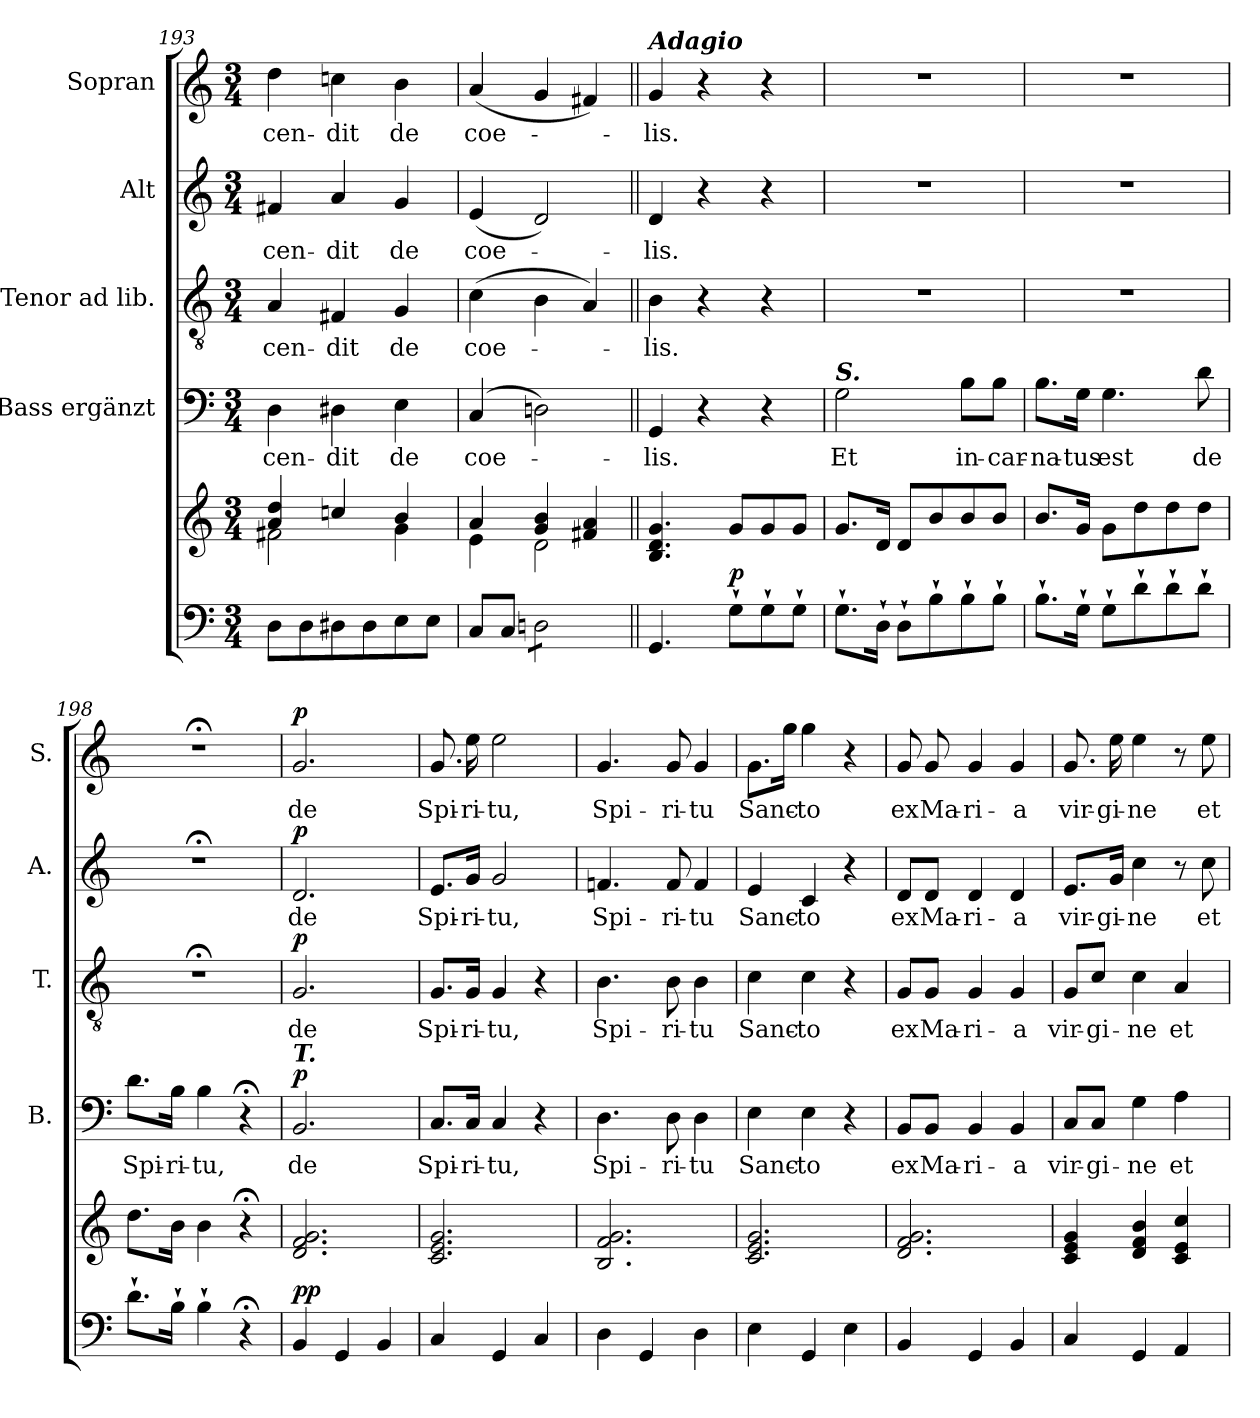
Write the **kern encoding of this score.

**kern	**kern	**dynam	**kern	**text	**dynam	**kern	**text	**dynam	**kern	**text	**dynam	**kern	**text	**dynam
*part5	*part5	*part5	*part4	*part4	*part4	*part3	*part3	*part3	*part2	*part2	*part2	*part1	*part1	*part1
*staff6	*staff5	*staff5/6	*staff4	*staff4	*staff4	*staff3	*staff3	*staff3	*staff2	*staff2	*staff2	*staff1	*staff1	*staff1
*	*	*	*I"Bass ergänzt	*	*	*I"Tenor ad lib.	*	*	*I"Alt	*	*	*I"Sopran	*	*
*	*	*	*I'B.	*	*	*I'T.	*	*	*I'A.	*	*	*I'S.	*	*
*clefF4	*clefG2	*	*clefF4	*	*	*clefGv2	*	*	*clefG2	*	*	*clefG2	*	*
*k[]	*k[]	*	*k[]	*	*	*k[]	*	*	*k[]	*	*	*k[]	*	*
*C:	*C:	*	*C:	*	*	*C:	*	*	*C:	*	*	*C:	*	*
*M3/4	*M3/4	*	*M3/4	*	*	*M3/4	*	*	*M3/4	*	*	*M3/4	*	*
=193	=193	=193	=193	=193	=193	=193	=193	=193	=193	=193	=193	=193	=193	=193
*	*^	*	*	*	*	*	*	*	*	*	*	*	*	*
!	!	!	!	!	!LO:LY:b	!	!	!LO:LY:b	!	!	!LO:LY:b	!	!	!LO:LY:b	!
8D\L	4a/ 4dd/	2f#X\	.	4D\	-cen-	.	4A/	-cen-	.	4f#X/	-cen-	.	4dd\	-cen-	.
8D\	.	.	.	.	.	.	.	.	.	.	.	.	.	.	.
!	!	!	!	!	!LO:LY:b	!	!	!LO:LY:b	!	!	!LO:LY:b	!	!	!LO:LY:b	!
8D#X\	4ccn/	.	.	4D#X\	-dit	.	4F#X/	-dit	.	4a/	-dit	.	4ccn\	-dit	.
8D#\	.	.	.	.	.	.	.	.	.	.	.	.	.	.	.
!	!	!	!	!	!LO:LY:b	!	!	!LO:LY:b	!	!	!LO:LY:b	!	!	!LO:LY:b	!
8E\	4b/	4g\	.	4E\	de	.	4G/	de	.	4g/	de	.	4b\	de	.
8E\J	.	.	.	.	.	.	.	.	.	.	.	.	.	.	.
=194	=194	=194	=194	=194	=194	=194	=194	=194	=194	=194	=194	=194	=194	=194	=194
!	!	!	!	!	!LO:LY:b	!	!	!LO:LY:b	!	!	!LO:LY:b	!	!	!LO:LY:b	!
8C/L	4a/	4e\	.	(4C/	coe-	.	(>4c\	coe-	.	(<4e/	coe-	.	(<4a/	coe-	.
8C/J	.	.	.	.	.	.	.	.	.	.	.	.	.	.	.
*tremolo	*	*	*	*	*	*	*	*	*	*	*	*	*	*	*
8Dn\L	4g/ 4b/	2d\	.	2Dn\)	.	.	4B\	.	.	2d/)	.	.	4g/	.	.
8Dn\	.	.	.	.	.	.	.	.	.	.	.	.	.	.	.
8Dn\	4f#X/ 4a/	.	.	.	.	.	4A/)	.	.	.	.	.	4f#X/)	.	.
8Dn\J	.	.	.	.	.	.	.	.	.	.	.	.	.	.	.
*Xtremolo	*	*	*	*	*	*	*	*	*	*	*	*	*	*	*
*	*v	*v	*	*	*	*	*	*	*	*	*	*	*	*	*
!!LO:PB:g=z
=195||	=195||	=195||	=195||	=195||	=195||	=195||	=195||	=195||	=195||	=195||	=195||	=195||	=195||	=195||
!	!	!	!	!	!	!	!	!	!	!	!	!LO:TX:a:Bi:t=Adagio	!	!
!	!	!	!	!LO:LY:b	!	!	!LO:LY:b	!	!	!LO:LY:b	!	!	!LO:LY:b	!
4.GG/	4.B/ 4.d/ 4.g/	.	4GG/	-lis.	.	4B\	-lis.	.	4d/	-lis.	.	4g/	-lis.	.
.	.	.	4r	.	.	4r	.	.	4r	.	.	4r	.	.
!	!	!LO:DY:a=2	!	!	!	!	!	!	!	!	!	!	!	!
8G`>\L	8g/L	p	.	.	.	.	.	.	.	.	.	.	.	.
8G`>\	8g/	.	4r	.	.	4r	.	.	4r	.	.	4r	.	.
8G`>\J	8g/J	.	.	.	.	.	.	.	.	.	.	.	.	.
=196	=196	=196	=196	=196	=196	=196	=196	=196	=196	=196	=196	=196	=196	=196
!	!	!	!LO:TX:a:Bi:t=S.	!	!	!	!	!	!	!	!	!	!	!
!	!	!	!	!LO:LY:b	!	!	!	!	!	!	!	!	!	!
8.G`>\L	8.g/L	.	2G\	Et	.	2.r	.	.	2.r	.	.	2.r	.	.
16D`>\Jk	16d/Jk	.	.	.	.	.	.	.	.	.	.	.	.	.
8D`>\L	8d/L	.	.	.	.	.	.	.	.	.	.	.	.	.
8B`>\	8b/	.	.	.	.	.	.	.	.	.	.	.	.	.
!	!	!	!	!LO:LY:b	!	!	!	!	!	!	!	!	!	!
8B`>\	8b/	.	8B\L	in-	.	.	.	.	.	.	.	.	.	.
!	!	!	!	!LO:LY:b	!	!	!	!	!	!	!	!	!	!
8B`>\J	8b/J	.	8B\J	-car-	.	.	.	.	.	.	.	.	.	.
=197	=197	=197	=197	=197	=197	=197	=197	=197	=197	=197	=197	=197	=197	=197
!	!	!	!	!LO:LY:b	!	!	!	!	!	!	!	!	!	!
8.B`>\L	8.b/L	.	8.B\L	-na-	.	2.r	.	.	2.r	.	.	2.r	.	.
!	!	!	!	!LO:LY:b	!	!	!	!	!	!	!	!	!	!
16G`>\Jk	16g/Jk	.	16G\Jk	-tus	.	.	.	.	.	.	.	.	.	.
!	!	!	!	!LO:LY:b	!	!	!	!	!	!	!	!	!	!
8G`>\L	8g\L	.	4.G\	est	.	.	.	.	.	.	.	.	.	.
8d`>\	8dd\	.	.	.	.	.	.	.	.	.	.	.	.	.
8d`>\	8dd\	.	.	.	.	.	.	.	.	.	.	.	.	.
!	!	!	!	!LO:LY:b	!	!	!	!	!	!	!	!	!	!
8d`>\J	8dd\J	.	8d\	de	.	.	.	.	.	.	.	.	.	.
=198	=198	=198	=198	=198	=198	=198	=198	=198	=198	=198	=198	=198	=198	=198
!	!	!	!	!LO:LY:b	!	!LO:N:vis=1	!	!	!LO:N:vis=1	!	!	!LO:N:vis=1	!	!
8.d`>\L	8.dd\L	.	8.d\L	Spi-	.	2.r;<	.	.	2.r;<	.	.	2.r;<	.	.
!	!	!	!	!LO:LY:b	!	!	!	!	!	!	!	!	!	!
16B`>\Jk	16b\Jk	.	16B\Jk	-ri-	.	.	.	.	.	.	.	.	.	.
!	!	!	!	!LO:LY:b	!	!	!	!	!	!	!	!	!	!
4B`>\	4b\	.	4B\	-tu,	.	.	.	.	.	.	.	.	.	.
4r;<	4r;<	.	4r;<	.	.	.	.	.	.	.	.	.	.	.
=199	=199	=199	=199	=199	=199	=199	=199	=199	=199	=199	=199	=199	=199	=199
!	!	!	!LO:TX:a:Bi:t=T.	!	!	!	!	!	!	!	!	!	!	!
!	!	!LO:DY:a=2	!	!LO:LY:b	!LO:DY:a	!	!LO:LY:b	!LO:DY:a	!	!LO:LY:b	!LO:DY:a	!	!LO:LY:b	!LO:DY:a
4BB/	2.d/ 2.f/ 2.g/	pp	2.BB/	de	p	2.G/	de	p	2.d/	de	p	2.g/	de	p
4GG/	.	.	.	.	.	.	.	.	.	.	.	.	.	.
4BB/	.	.	.	.	.	.	.	.	.	.	.	.	.	.
=200	=200	=200	=200	=200	=200	=200	=200	=200	=200	=200	=200	=200	=200	=200
!	!	!	!	!LO:LY:b	!	!	!LO:LY:b	!	!	!LO:LY:b	!	!	!LO:LY:b	!
4C/	2.c/ 2.e/ 2.g/	.	8.C/L	Spi-	.	8.G/L	Spi-	.	8.e/L	Spi-	.	8.g/	Spi-	.
!	!	!	!	!LO:LY:b	!	!	!LO:LY:b	!	!	!LO:LY:b	!	!	!LO:LY:b	!
.	.	.	16C/Jk	-ri-	.	16G/Jk	-ri-	.	16g/Jk	-ri-	.	16ee\	-ri-	.
!	!	!	!	!LO:LY:b	!	!	!LO:LY:b	!	!	!LO:LY:b	!	!	!LO:LY:b	!
4GG/	.	.	4C/	-tu,	.	4G/	-tu,	.	2g/	-tu,	.	2ee\	-tu,	.
4C/	.	.	4r	.	.	4r	.	.	.	.	.	.	.	.
!!LO:LB:g=z
=201	=201	=201	=201	=201	=201	=201	=201	=201	=201	=201	=201	=201	=201	=201
!	!	!	!	!LO:LY:b	!	!	!LO:LY:b	!	!	!LO:LY:b	!	!	!LO:LY:b	!
4D\	2.B/ 2.f/ 2.g/	.	4.D\	Spi-	.	4.B\	Spi-	.	4.fn/	Spi-	.	4.g/	Spi-	.
4GG/	.	.	.	.	.	.	.	.	.	.	.	.	.	.
!	!	!	!	!LO:LY:b	!	!	!LO:LY:b	!	!	!LO:LY:b	!	!	!LO:LY:b	!
.	.	.	8D\	-ri-	.	8B\	-ri-	.	8f/	-ri-	.	8g/	-ri-	.
!	!	!	!	!LO:LY:b	!	!	!LO:LY:b	!	!	!LO:LY:b	!	!	!LO:LY:b	!
4D\	.	.	4D\	-tu	.	4B\	-tu	.	4f/	-tu	.	4g/	-tu	.
=202	=202	=202	=202	=202	=202	=202	=202	=202	=202	=202	=202	=202	=202	=202
!	!	!	!	!LO:LY:b	!	!	!LO:LY:b	!	!	!LO:LY:b	!	!	!LO:LY:b	!
4E\	2.c/ 2.e/ 2.g/	.	4E\	Sanc-	.	4c\	Sanc-	.	4e/	Sanc-	.	8.g\L	Sanc-	.
.	.	.	.	.	.	.	.	.	.	.	.	16gg\Jk	.	.
!	!	!	!	!LO:LY:b	!	!	!LO:LY:b	!	!	!LO:LY:b	!	!	!LO:LY:b	!
4GG/	.	.	4E\	-to	.	4c\	-to	.	4c/	-to	.	4gg\	-to	.
4E\	.	.	4r	.	.	4r	.	.	4r	.	.	4r	.	.
=203	=203	=203	=203	=203	=203	=203	=203	=203	=203	=203	=203	=203	=203	=203
!	!	!	!	!LO:LY:b	!	!	!LO:LY:b	!	!	!LO:LY:b	!	!	!LO:LY:b	!
4BB/	2.d/ 2.f/ 2.g/	.	8BB/L	ex	.	8G/L	ex	.	8d/L	ex	.	8g/	ex	.
!	!	!	!	!LO:LY:b	!	!	!LO:LY:b	!	!	!LO:LY:b	!	!	!LO:LY:b	!
.	.	.	8BB/J	Ma-	.	8G/J	Ma-	.	8d/J	Ma-	.	8g/	Ma-	.
!	!	!	!	!LO:LY:b	!	!	!LO:LY:b	!	!	!LO:LY:b	!	!	!LO:LY:b	!
4GG/	.	.	4BB/	-ri-	.	4G/	-ri-	.	4d/	-ri-	.	4g/	-ri-	.
!	!	!	!	!LO:LY:b	!	!	!LO:LY:b	!	!	!LO:LY:b	!	!	!LO:LY:b	!
4BB/	.	.	4BB/	-a	.	4G/	-a	.	4d/	-a	.	4g/	-a	.
=204	=204	=204	=204	=204	=204	=204	=204	=204	=204	=204	=204	=204	=204	=204
!	!	!	!	!LO:LY:b	!	!	!LO:LY:b	!	!	!LO:LY:b	!	!	!LO:LY:b	!
4C/	4c/ 4e/ 4g/	.	8C/L	vir-	.	8G/L	vir-	.	8.e/L	vir-	.	8.g/	vir-	.
!	!	!	!	!LO:LY:b	!	!	!LO:LY:b	!	!	!	!	!	!	!
.	.	.	8C/J	-gi-	.	8c/J	-gi-	.	.	.	.	.	.	.
!	!	!	!	!	!	!	!	!	!	!LO:LY:b	!	!	!LO:LY:b	!
.	.	.	.	.	.	.	.	.	16g/Jk	-gi-	.	16ee\	-gi-	.
!	!	!	!	!LO:LY:b	!	!	!LO:LY:b	!	!	!LO:LY:b	!	!	!LO:LY:b	!
4GG/	4d/ 4f/ 4b/	.	4G\	-ne	.	4c\	-ne	.	4cc\	-ne	.	4ee\	-ne	.
!	!	!	!	!LO:LY:b	!	!	!LO:LY:b	!	!	!	!	!	!	!
4AA/	4c/ 4e/ 4cc/	.	4A\	et	.	4A/	et	.	8r	.	.	8r	.	.
!	!	!	!	!	!	!	!	!	!	!LO:LY:b	!	!	!LO:LY:b	!
.	.	.	.	.	.	.	.	.	8cc\	et	.	8ee\	et	.
=	=	=	=	=	=	=	=	=	=	=	=	=	=	=
*-	*-	*-	*-	*-	*-	*-	*-	*-	*-	*-	*-	*-	*-	*-
